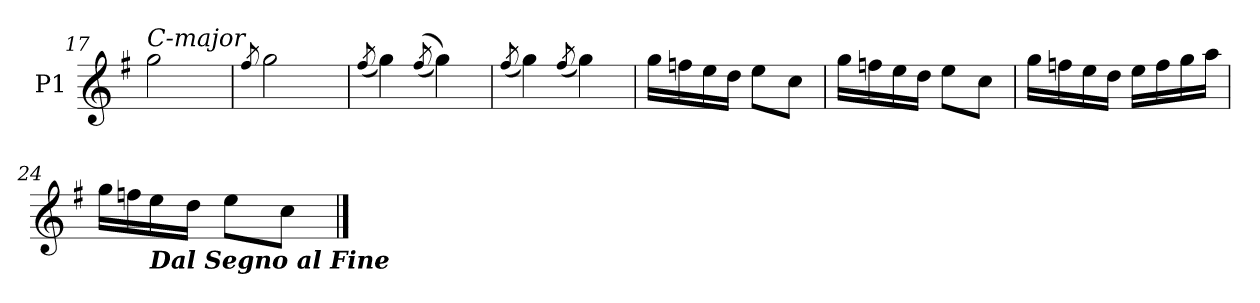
**kern
*part1
*staff1
*I"P1
*clefG2
*k[f#]
=17
!LO:TX:a:i:t=C-major
2gg
=18
8qff#/
2gg
=19
(8qff#/
4gg)
(<(>8qff#/
4gg))
=20
(8qff#/
4gg)
(8qff#/
4gg)
=21
16ggLL
16ffn
16ee
16ddJJ
8eeL
8ccJ
=22
16ggLL
16ffn
16ee
16ddJJ
8eeL
8ccJ
=23
16ggLL
16ffn
16ee
16ddJJ
16eeLL
16ff
16gg
16aaJJ
=24
16ggLL
16ffn
!LO:TX:b:Bi:t=Dal Segno al Fine
16ee
16ddJJ
8eeL
8ccJ
==
*-
